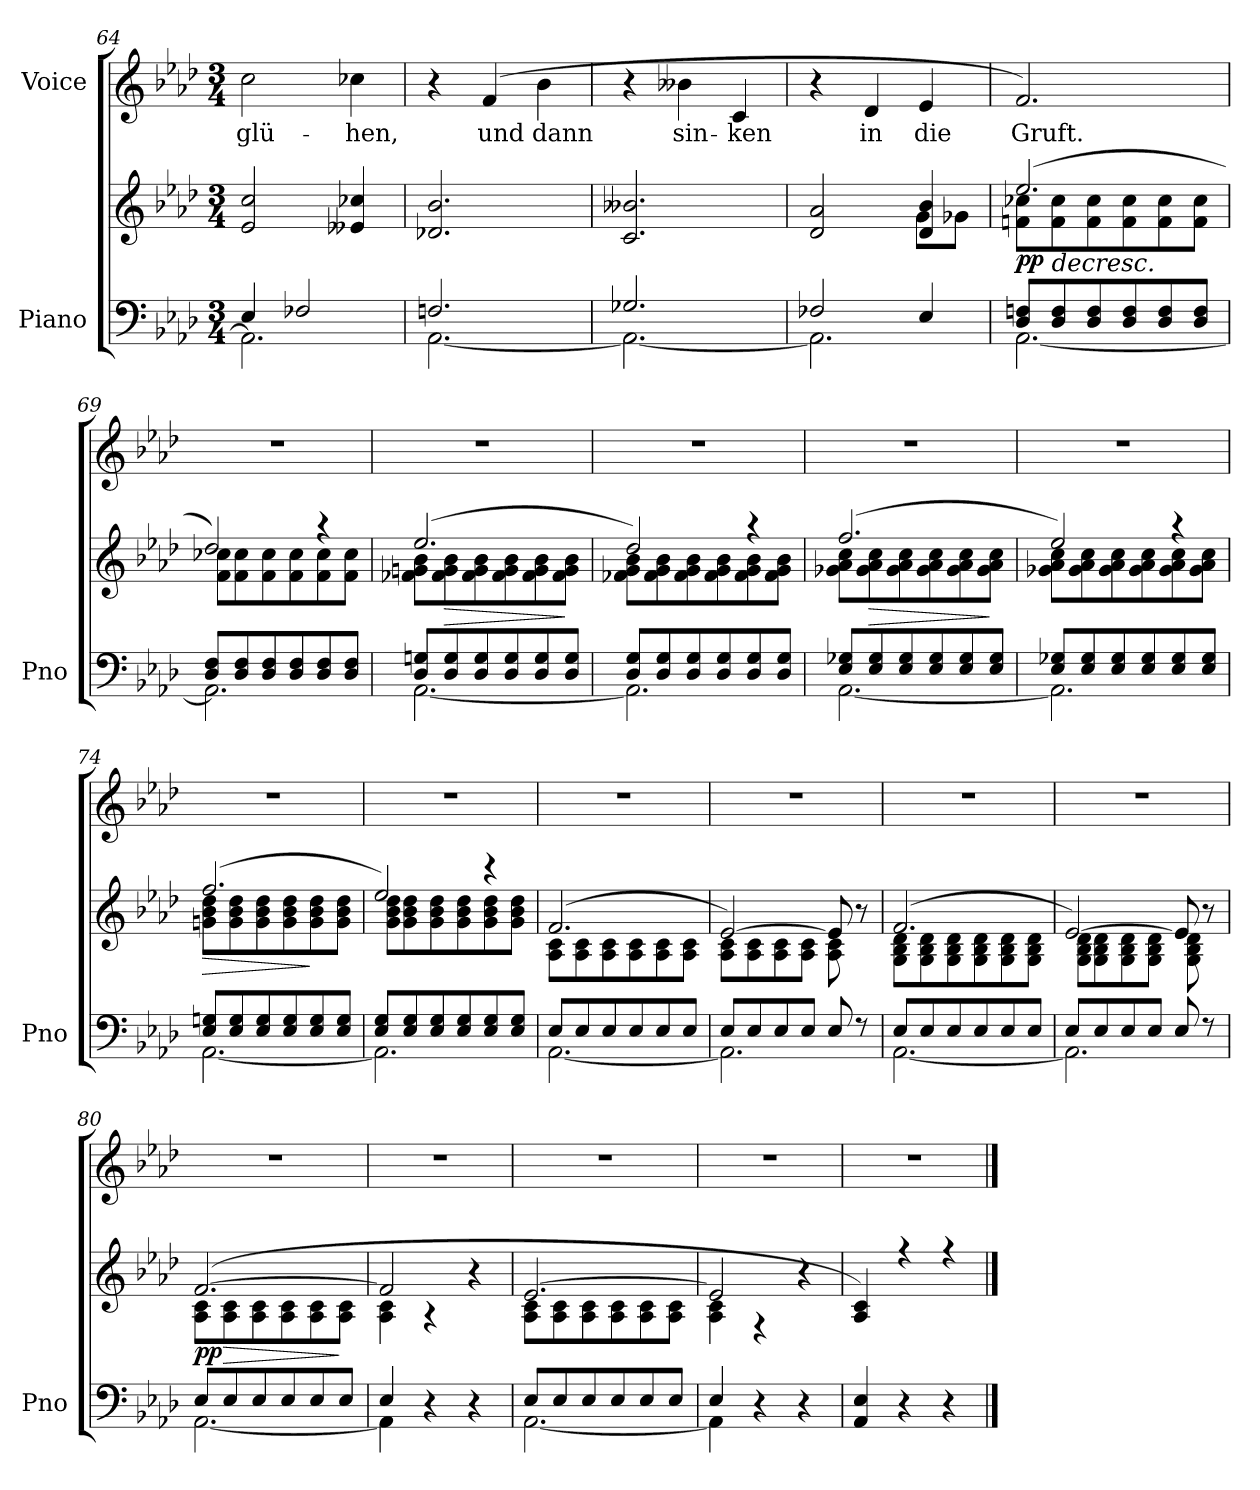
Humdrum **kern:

**kern	**kern	**dynam	**kern	**text
*part2	*part2	*part2	*part1	*part1
*staff3	*staff2	*staff2/3	*staff1	*staff1
*I"Piano	*	*	*I"Voice	*
*I'Pno	*	*	*	*
*clefF4	*clefG2	*	*clefG2	*
*k[b-e-a-d-]	*k[b-e-a-d-]	*	*k[b-e-a-d-]	*
*M3/4	*M3/4	*	*M3/4	*
=64	=64	=64	=64	=64
*^	*	*	*	*
4E-/	2.AA-\]	2e-/ 2cc/	.	2cc\	-glü-
2F-X/	.	.	.	.	.
.	.	4e--X/ 4cc-X/	.	4cc-X\	-hen,
=65	=65	=65	=65	=65	=65
!	!	!	!LO:DY:b	!	!
!	!	!	!LO:DY:n=1:b	!	!
2.Fn/	[2.AA-\	2.d-X/ 2.b-/	other-dynamics p	4r	.
.	.	.	.	(4f/	und
.	.	.	.	4b-\	dann
=66	=66	=66	=66	=66	=66
2.G-X/	2.AA-\_	2.c/ 2.b--X/	.	4r	.
.	.	.	.	4b--X\	sin-
.	.	.	.	4c/	-ken
=67	=67	=67	=67	=67	=67
*	*	*^	*	*	*
2F-X/	2.AA-\]	2d-/ 2a-/	2ryy	.	4r	.
.	.	.	.	.	4d-/	in
4E-/	.	4d-/ 4b-/	8g\L	.	4e-/	die
.	.	.	8g-X\J	.	.	.
=68	=68	=68	=68	=68	=68	=68
!	!	!	!	!LO:DY:b	!	!
8D-/ 8Fn/L	[2.AA-\	(2.ee-/	8fn\ 8cc-X\L	pp	2.f/)	Gruft.
!	!	!	!	!LO:HP:b	!	!
8D-/ 8F/	.	.	8f\ 8cc-\	>	.	.
8D-/ 8F/	.	.	8f\ 8cc-\	.	.	.
8D-/ 8F/	.	.	8f\ 8cc-\	.	.	.
8D-/ 8F/	.	.	8f\ 8cc-\	.	.	.
8D-/ 8F/J	.	.	8f\ 8cc-\J	.	.	.
=69	=69	=69	=69	=69	=69	=69
8D-/ 8F/L	2.AA-\]	2dd-/)	8f\ 8cc-X\L	.	2.r	.
8D-/ 8F/	.	.	8f\ 8cc-\	.	.	.
8D-/ 8F/	.	.	8f\ 8cc-\	.	.	.
8D-/ 8F/	.	.	8f\ 8cc-\	.	.	.
8D-/ 8F/	.	4r	8f\ 8cc-\	.	.	.
8D-/ 8F/J	.	.	8f\ 8cc-\J	.	.	.
=70	=70	=70	=70	=70	=70	=70
8D-/ 8Gn/L	[2.AA-\	(2.ee-/	8f-X\ 8gn\ 8b-\L	.	2.r	.
!	!	!	!	!LO:HP:b	!	!
8D-/ 8G/	.	.	8f-\ 8g\ 8b-\	>	.	.
8D-/ 8G/	.	.	8f-\ 8g\ 8b-\	.	.	.
8D-/ 8G/	.	.	8f-\ 8g\ 8b-\	.	.	.
8D-/ 8G/	.	.	8f-\ 8g\ 8b-\	.	.	.
8D-/ 8G/J	.	.	8f-\ 8g\ 8b-\J	]	.	.
=71	=71	=71	=71	=71	=71	=71
8D-/ 8G/L	2.AA-\]	2dd-/)	8f-X\ 8g\ 8b-\L	.	2.r	.
8D-/ 8G/	.	.	8f-\ 8g\ 8b-\	.	.	.
8D-/ 8G/	.	.	8f-\ 8g\ 8b-\	.	.	.
8D-/ 8G/	.	.	8f-\ 8g\ 8b-\	.	.	.
8D-/ 8G/	.	4r	8f-\ 8g\ 8b-\	.	.	.
8D-/ 8G/J	.	.	8f-\ 8g\ 8b-\J	.	.	.
=72	=72	=72	=72	=72	=72	=72
8E-/ 8G-X/L	[2.AA-\	(2.ff/	8g-X\ 8a-\ 8cc\L	.	2.r	.
!	!	!	!	!LO:HP:b	!	!
8E-/ 8G-/	.	.	8g-\ 8a-\ 8cc\	>	.	.
8E-/ 8G-/	.	.	8g-\ 8a-\ 8cc\	.	.	.
8E-/ 8G-/	.	.	8g-\ 8a-\ 8cc\	.	.	.
8E-/ 8G-/	.	.	8g-\ 8a-\ 8cc\	.	.	.
8E-/ 8G-/J	.	.	8g-\ 8a-\ 8cc\J	]	.	.
=73	=73	=73	=73	=73	=73	=73
8E-/ 8G-X/L	2.AA-\]	2ee-/)	8g-X\ 8a-\ 8cc\L	.	2.r	.
8E-/ 8G-/	.	.	8g-\ 8a-\ 8cc\	.	.	.
8E-/ 8G-/	.	.	8g-\ 8a-\ 8cc\	.	.	.
8E-/ 8G-/	.	.	8g-\ 8a-\ 8cc\	.	.	.
8E-/ 8G-/	.	4r	8g-\ 8a-\ 8cc\	.	.	.
8E-/ 8G-/J	.	.	8g-\ 8a-\ 8cc\J	.	.	.
=74	=74	=74	=74	=74	=74	=74
!	!	!	!	!LO:HP:b	!	!
8E-/ 8Gn/L	[2.AA-\	(2.ff/	8gn\ 8b-\ 8dd-\L	>	2.r	.
8E-/ 8G/	.	.	8g\ 8b-\ 8dd-\	.	.	.
8E-/ 8G/	.	.	8g\ 8b-\ 8dd-\	.	.	.
8E-/ 8G/	.	.	8g\ 8b-\ 8dd-\	.	.	.
8E-/ 8G/	.	.	8g\ 8b-\ 8dd-\	]	.	.
8E-/ 8G/J	.	.	8g\ 8b-\ 8dd-\J	.	.	.
=75	=75	=75	=75	=75	=75	=75
8E-/ 8G/L	2.AA-\]	2ee-/)	8g\ 8b-\ 8dd-\L	.	2.r	.
8E-/ 8G/	.	.	8g\ 8b-\ 8dd-\	.	.	.
8E-/ 8G/	.	.	8g\ 8b-\ 8dd-\	.	.	.
8E-/ 8G/	.	.	8g\ 8b-\ 8dd-\	.	.	.
8E-/ 8G/	.	4r	8g\ 8b-\ 8dd-\	.	.	.
8E-/ 8G/J	.	.	8g\ 8b-\ 8dd-\J	.	.	.
=76	=76	=76	=76	=76	=76	=76
!	!	!	!	!LO:DY:b	!	!
!	!	!	!	!LO:DY:n=1:b	!	!
8E-/L	[2.AA-\	(2.f/	8A-\ 8c\L	other-dynamics p	2.r	.
8E-/	.	.	8A-\ 8c\	.	.	.
8E-/	.	.	8A-\ 8c\	.	.	.
8E-/	.	.	8A-\ 8c\	.	.	.
8E-/	.	.	8A-\ 8c\	.	.	.
8E-/J	.	.	8A-\ 8c\J	.	.	.
=77	=77	=77	=77	=77	=77	=77
8E-/L	2.AA-\]	[2e-/)	8A-\ 8c\L	.	2.r	.
8E-/	.	.	8A-\ 8c\	.	.	.
8E-/	.	.	8A-\ 8c\	.	.	.
8E-/J	.	.	8A-\ 8c\J	.	.	.
8E-/	.	8e-/]	8A-\ 8c\	.	.	.
8r	.	8r	8ryy	.	.	.
=78	=78	=78	=78	=78	=78	=78
8E-/L	[2.AA-\	(2.f/	8G\ 8B-\ 8d-\L	.	2.r	.
8E-/	.	.	8G\ 8B-\ 8d-\	.	.	.
8E-/	.	.	8G\ 8B-\ 8d-\	.	.	.
8E-/	.	.	8G\ 8B-\ 8d-\	.	.	.
8E-/	.	.	8G\ 8B-\ 8d-\	.	.	.
8E-/J	.	.	8G\ 8B-\ 8d-\J	.	.	.
=79	=79	=79	=79	=79	=79	=79
8E-/L	2.AA-\]	[2e-/)	8G\ 8B-\ 8d-\L	.	2.r	.
8E-/	.	.	8G\ 8B-\ 8d-\	.	.	.
8E-/	.	.	8G\ 8B-\ 8d-\	.	.	.
8E-/J	.	.	8G\ 8B-\ 8d-\J	.	.	.
8E-/	.	8e-/]	8G\ 8B-\ 8d-\	.	.	.
8r	.	8r	8ryy	.	.	.
=80	=80	=80	=80	=80	=80	=80
!	!	!	!	!LO:DY:b	!	!
8E-/L	[2.AA-\	([2.f/	8A-\ 8c\L	pp	2.r	.
!	!	!	!	!LO:HP:b	!	!
8E-/	.	.	8A-\ 8c\	>	.	.
8E-/	.	.	8A-\ 8c\	.	.	.
8E-/	.	.	8A-\ 8c\	.	.	.
8E-/	.	.	8A-\ 8c\	.	.	.
8E-/J	.	.	8A-\ 8c\J	]	.	.
=81	=81	=81	=81	=81	=81	=81
4E-/	4AA-\]	2f/]	4A-\ 4c\	.	2.r	.
4r	2ryy	.	4r	.	.	.
4r	.	4r	4ryy	.	.	.
=82	=82	=82	=82	=82	=82	=82
8E-/L	[2.AA-\	[2.e-/	8A-\ 8c\L	.	2.r	.
8E-/	.	.	8A-\ 8c\	.	.	.
8E-/	.	.	8A-\ 8c\	.	.	.
8E-/	.	.	8A-\ 8c\	.	.	.
8E-/	.	.	8A-\ 8c\	.	.	.
8E-/J	.	.	8A-\ 8c\J	.	.	.
*v	*v	*	*	*	*	*
*	*v	*v	*	*	*
.	.	]	.	.
=83	=83	=83	=83	=83
*^	*^	*	*	*
4E-/	4AA-\]	2e-/]	4A-\ 4c\	.	2.r	.
4r	2ryy	.	4r	.	.	.
4r	.	4r	4ryy	.	.	.
*v	*v	*	*	*	*	*
=84	=84	=84	=84	=84	=84
4AA-/ 4E-/	4A-/ 4c/)	2.ryy	.	2.r	.
4r	4r	.	.	.	.
4r	4r	.	.	.	.
*	*v	*v	*	*	*
==	==	==	==	==
*-	*-	*-	*-	*-
